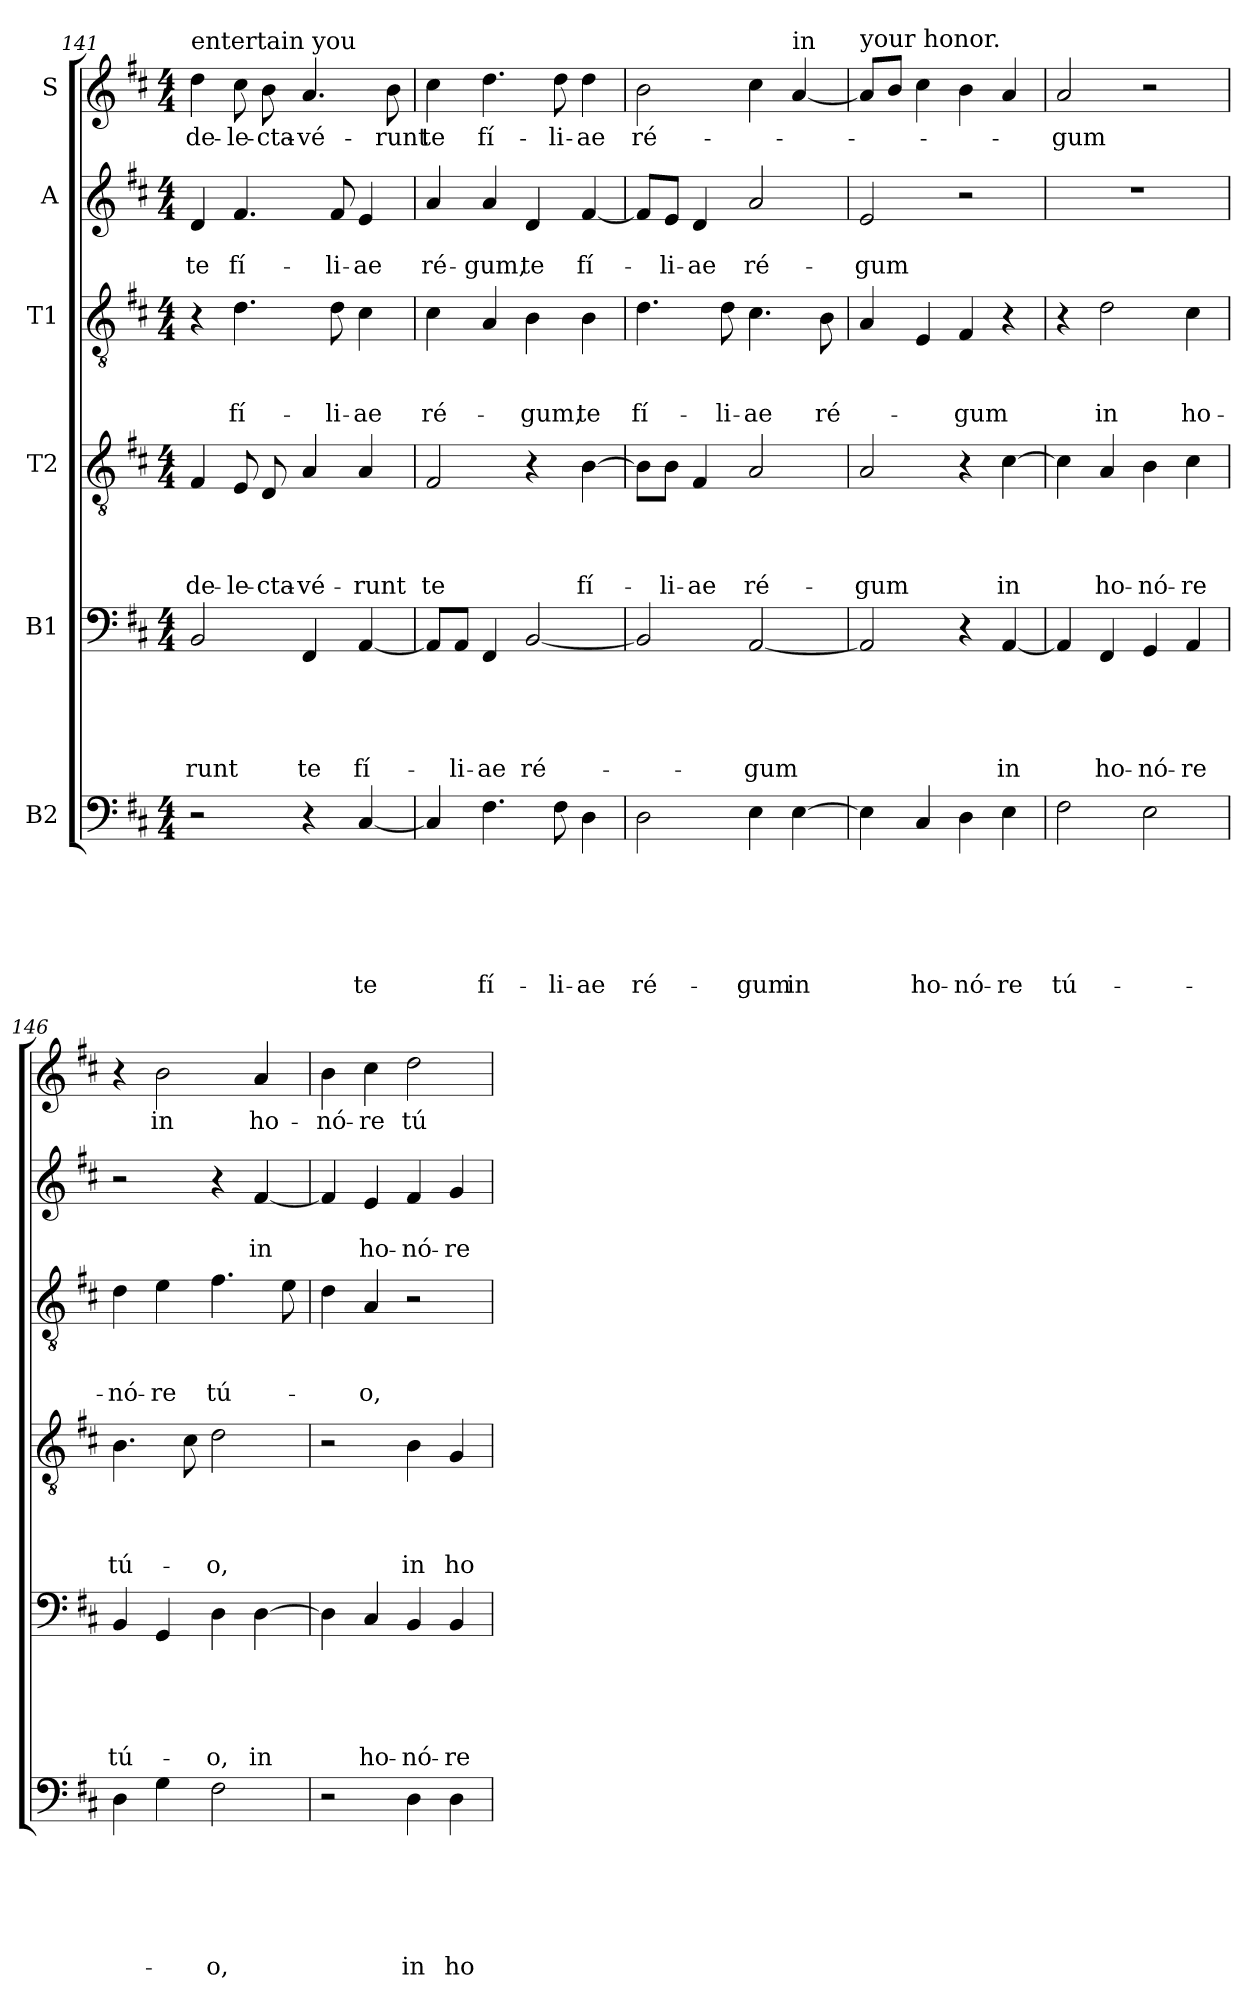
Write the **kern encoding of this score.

**kern	**text	**text	**text	**text	**text	**text	**kern	**text	**text	**text	**text	**text	**kern	**text	**text	**text	**text	**kern	**text	**text	**text	**kern	**text	**text	**kern	**text
*part6	*part6	*part6	*part6	*part6	*part6	*part6	*part5	*part5	*part5	*part5	*part5	*part5	*part4	*part4	*part4	*part4	*part4	*part3	*part3	*part3	*part3	*part2	*part2	*part2	*part1	*part1
*staff6	*staff6	*staff6	*staff6	*staff6	*staff6	*staff6	*staff5	*staff5	*staff5	*staff5	*staff5	*staff5	*staff4	*staff4	*staff4	*staff4	*staff4	*staff3	*staff3	*staff3	*staff3	*staff2	*staff2	*staff2	*staff1	*staff1
*I"B2	*	*	*	*	*	*	*I"B1	*	*	*	*	*	*I"T2	*	*	*	*	*I"T1	*	*	*	*I"A	*	*	*I"S	*
!!LO:PB:g=z
*clefF4	*	*	*	*	*	*	*clefF4	*	*	*	*	*	*clefGv2	*	*	*	*	*clefGv2	*	*	*	*clefG2	*	*	*clefG2	*
*k[f#c#]	*	*	*	*	*	*	*k[f#c#]	*	*	*	*	*	*k[f#c#]	*	*	*	*	*k[f#c#]	*	*	*	*k[f#c#]	*	*	*k[f#c#]	*
*D:	*	*	*	*	*	*	*D:	*	*	*	*	*	*D:	*	*	*	*	*D:	*	*	*	*D:	*	*	*D:	*
*M4/4	*	*	*	*	*	*	*M4/4	*	*	*	*	*	*M4/4	*	*	*	*	*M4/4	*	*	*	*M4/4	*	*	*M4/4	*
=141	=141	=141	=141	=141	=141	=141	=141	=141	=141	=141	=141	=141	=141	=141	=141	=141	=141	=141	=141	=141	=141	=141	=141	=141	=141	=141
!	!	!	!	!	!	!	!	!	!	!	!	!	!	!	!	!	!	!	!	!	!	!	!	!	!LO:TX:a:t=entertain you	!
!	!	!	!	!	!	!	!	!	!	!	!	!LO:LY:b	!	!	!	!	!LO:LY:b	!	!	!	!	!	!	!LO:LY:b	!	!LO:LY:b
2r	.	.	.	.	.	.	2BB/	.	.	.	.	-runt	4F#/	.	.	.	de-	4r	.	.	.	4d/	.	te	4dd\	de-
!	!	!	!	!	!	!	!	!	!	!	!	!	!	!	!	!	!LO:LY:b	!	!	!	!LO:LY:b	!	!	!LO:LY:b	!	!LO:LY:b
.	.	.	.	.	.	.	.	.	.	.	.	.	8E/	.	.	.	-le-	4.d\	.	.	fí-	4.f#/	.	fí-	8cc#\	-le-
!	!	!	!	!	!	!	!	!	!	!	!	!	!	!	!	!	!LO:LY:b	!	!	!	!	!	!	!	!	!LO:LY:b
.	.	.	.	.	.	.	.	.	.	.	.	.	8D/	.	.	.	-cta-	.	.	.	.	.	.	.	8b\	-cta-
!	!	!	!	!	!	!	!	!	!	!	!	!LO:LY:b	!	!	!	!	!LO:LY:b	!	!	!	!	!	!	!	!	!LO:LY:b
4r	.	.	.	.	.	.	4FF#/	.	.	.	.	te	4A/	.	.	.	-vé-	.	.	.	.	.	.	.	4.a/	-vé-
!	!	!	!	!	!	!	!	!	!	!	!	!	!	!	!	!	!	!	!	!	!LO:LY:b	!	!	!LO:LY:b	!	!
.	.	.	.	.	.	.	.	.	.	.	.	.	.	.	.	.	.	8d\	.	.	-li-	8f#/	.	-li-	.	.
!	!	!	!	!	!	!LO:LY:b	!	!	!	!	!	!LO:LY:b	!	!	!	!	!LO:LY:b	!	!	!	!LO:LY:b	!	!	!LO:LY:b	!	!
[4C#/	.	.	.	.	.	te	[4AA/	.	.	.	.	fí-	4A/	.	.	.	-runt	4c#\	.	.	-ae	4e/	.	-ae	.	.
!	!	!	!	!	!	!	!	!	!	!	!	!	!	!	!	!	!	!	!	!	!	!	!	!	!	!LO:LY:b
.	.	.	.	.	.	.	.	.	.	.	.	.	.	.	.	.	.	.	.	.	.	.	.	.	8b\	-runt
=142	=142	=142	=142	=142	=142	=142	=142	=142	=142	=142	=142	=142	=142	=142	=142	=142	=142	=142	=142	=142	=142	=142	=142	=142	=142	=142
!	!	!	!	!	!	!	!	!	!	!	!	!	!	!	!	!	!LO:LY:b	!	!	!	!LO:LY:b	!	!	!LO:LY:b	!	!LO:LY:b
4C#/]	.	.	.	.	.	.	8AA/L]	.	.	.	.	.	2F#/	.	.	.	te	4c#\	.	.	ré-	4a/	.	ré-	4cc#\	te
!	!	!	!	!	!	!	!	!	!	!	!	!LO:LY:b	!	!	!	!	!	!	!	!	!	!	!	!	!	!
.	.	.	.	.	.	.	8AA/J	.	.	.	.	-li-	.	.	.	.	.	.	.	.	.	.	.	.	.	.
!	!	!	!	!	!	!LO:LY:b	!	!	!	!	!	!LO:LY:b	!	!	!	!	!	!	!	!	!	!	!	!LO:LY:b	!	!LO:LY:b
4.F#\	.	.	.	.	.	fí-	4FF#/	.	.	.	.	-ae	.	.	.	.	.	4A/	.	.	.	4a/	.	-gum,	4.dd\	fí-
!	!	!	!	!	!	!	!	!	!	!	!	!LO:LY:b	!	!	!	!	!	!	!	!	!LO:LY:b	!	!	!LO:LY:b	!	!
.	.	.	.	.	.	.	[2BB/	.	.	.	.	ré-	4r	.	.	.	.	4B\	.	.	-gum,	4d/	.	te	.	.
!	!	!	!	!	!	!LO:LY:b	!	!	!	!	!	!	!	!	!	!	!	!	!	!	!	!	!	!	!	!LO:LY:b
8F#\	.	.	.	.	.	-li-	.	.	.	.	.	.	.	.	.	.	.	.	.	.	.	.	.	.	8dd\	-li-
!	!	!	!	!	!	!LO:LY:b	!	!	!	!	!	!	!	!	!	!	!LO:LY:b	!	!	!	!LO:LY:b	!	!	!LO:LY:b	!	!LO:LY:b
4D\	.	.	.	.	.	-ae	.	.	.	.	.	.	[4B\	.	.	.	fí-	4B\	.	.	te	[4f#/	.	fí-	4dd\	-ae
=143	=143	=143	=143	=143	=143	=143	=143	=143	=143	=143	=143	=143	=143	=143	=143	=143	=143	=143	=143	=143	=143	=143	=143	=143	=143	=143
!	!	!	!	!	!	!LO:LY:b	!	!	!	!	!	!	!	!	!	!	!	!	!	!	!LO:LY:b	!	!	!	!	!LO:LY:b
2D\	.	.	.	.	.	ré-	2BB/]	.	.	.	.	.	8B\L]	.	.	.	.	4.d\	.	.	fí-	8f#/L]	.	.	2b\	ré-
!	!	!	!	!	!	!	!	!	!	!	!	!	!	!	!	!	!LO:LY:b	!	!	!	!	!	!	!LO:LY:b	!	!
.	.	.	.	.	.	.	.	.	.	.	.	.	8B\J	.	.	.	-li-	.	.	.	.	8e/J	.	-li-	.	.
!	!	!	!	!	!	!	!	!	!	!	!	!	!	!	!	!	!LO:LY:b	!	!	!	!	!	!	!LO:LY:b	!	!
.	.	.	.	.	.	.	.	.	.	.	.	.	4F#/	.	.	.	-ae	.	.	.	.	4d/	.	-ae	.	.
!	!	!	!	!	!	!	!	!	!	!	!	!	!	!	!	!	!	!	!	!	!LO:LY:b	!	!	!	!	!
.	.	.	.	.	.	.	.	.	.	.	.	.	.	.	.	.	.	8d\	.	.	-li-	.	.	.	.	.
!	!	!	!	!	!	!LO:LY:b	!	!	!	!	!	!LO:LY:b	!	!	!	!	!LO:LY:b	!	!	!	!LO:LY:b	!	!	!LO:LY:b	!	!
4E\	.	.	.	.	.	-gum	[2AA/	.	.	.	.	-gum	2A/	.	.	.	ré-	4.c#\	.	.	-ae	2a/	.	ré-	4cc#\	.
!	!	!	!	!	!	!	!	!	!	!	!	!	!	!	!	!	!	!	!	!	!	!	!	!	!LO:TX:a:t=in	!
!	!	!	!	!	!	!LO:LY:b	!	!	!	!	!	!	!	!	!	!	!	!	!	!	!	!	!	!	!	!
[4E\	.	.	.	.	.	in	.	.	.	.	.	.	.	.	.	.	.	.	.	.	.	.	.	.	[4a/	.
!	!	!	!	!	!	!	!	!	!	!	!	!	!	!	!	!	!	!	!	!	!LO:LY:b	!	!	!	!	!
.	.	.	.	.	.	.	.	.	.	.	.	.	.	.	.	.	.	8B\	.	.	ré-	.	.	.	.	.
=144	=144	=144	=144	=144	=144	=144	=144	=144	=144	=144	=144	=144	=144	=144	=144	=144	=144	=144	=144	=144	=144	=144	=144	=144	=144	=144
!	!	!	!	!	!	!	!	!	!	!	!	!	!	!	!	!	!	!	!	!	!	!	!	!	!LO:TX:a:t=your honor.	!
!	!	!	!	!	!	!	!	!	!	!	!	!	!	!	!	!	!LO:LY:b	!	!	!	!	!	!	!LO:LY:b	!	!
4E\]	.	.	.	.	.	.	2AA/]	.	.	.	.	.	2A/	.	.	.	-gum	4A/	.	.	.	2e/	.	-gum	8a/L]	.
.	.	.	.	.	.	.	.	.	.	.	.	.	.	.	.	.	.	.	.	.	.	.	.	.	8b/J	.
!	!	!	!	!	!	!LO:LY:b	!	!	!	!	!	!	!	!	!	!	!	!	!	!	!	!	!	!	!	!
4C#/	.	.	.	.	.	ho-	.	.	.	.	.	.	.	.	.	.	.	4E/	.	.	.	.	.	.	4cc#\	.
!	!	!	!	!	!	!LO:LY:b	!	!	!	!	!	!	!	!	!	!	!	!	!	!	!LO:LY:b	!	!	!	!	!
4D\	.	.	.	.	.	-nó-	4r	.	.	.	.	.	4r	.	.	.	.	4F#/	.	.	-gum	2r	.	.	4b\	.
!	!	!	!	!	!	!LO:LY:b	!	!	!	!	!	!LO:LY:b	!	!	!	!	!LO:LY:b	!	!	!	!	!	!	!	!	!
4E\	.	.	.	.	.	-re	[4AA/	.	.	.	.	in	[4c#\	.	.	.	in	4r	.	.	.	.	.	.	4a/	.
=145	=145	=145	=145	=145	=145	=145	=145	=145	=145	=145	=145	=145	=145	=145	=145	=145	=145	=145	=145	=145	=145	=145	=145	=145	=145	=145
!	!	!	!	!	!	!LO:LY:b	!	!	!	!	!	!	!	!	!	!	!	!	!	!	!	!	!	!	!	!LO:LY:b
2F#\	.	.	.	.	.	tú-	4AA/]	.	.	.	.	.	4c#\]	.	.	.	.	4r	.	.	.	1r	.	.	2a/	-gum
!	!	!	!	!	!	!	!	!	!	!	!	!LO:LY:b	!	!	!	!	!LO:LY:b	!	!	!	!LO:LY:b	!	!	!	!	!
.	.	.	.	.	.	.	4FF#/	.	.	.	.	ho-	4A/	.	.	.	ho-	2d\	.	.	in	.	.	.	.	.
!	!	!	!	!	!	!	!	!	!	!	!	!LO:LY:b	!	!	!	!	!LO:LY:b	!	!	!	!	!	!	!	!	!
2E\	.	.	.	.	.	.	4GG/	.	.	.	.	-nó-	4B\	.	.	.	-nó-	.	.	.	.	.	.	.	2r	.
!	!	!	!	!	!	!	!	!	!	!	!	!LO:LY:b	!	!	!	!	!LO:LY:b	!	!	!	!LO:LY:b	!	!	!	!	!
.	.	.	.	.	.	.	4AA/	.	.	.	.	-re	4c#\	.	.	.	-re	4c#\	.	.	ho-	.	.	.	.	.
!!LO:PB:g=z
=146	=146	=146	=146	=146	=146	=146	=146	=146	=146	=146	=146	=146	=146	=146	=146	=146	=146	=146	=146	=146	=146	=146	=146	=146	=146	=146
!	!	!	!	!	!	!	!	!	!	!	!	!LO:LY:b	!	!	!	!	!LO:LY:b	!	!	!	!LO:LY:b	!	!	!	!	!
4D\	.	.	.	.	.	.	4BB/	.	.	.	.	tú-	4.B\	.	.	.	tú-	4d\	.	.	-nó-	2r	.	.	4r	.
!	!	!	!	!	!	!	!	!	!	!	!	!	!	!	!	!	!	!	!	!	!LO:LY:b	!	!	!	!	!LO:LY:b
4G\	.	.	.	.	.	.	4GG/	.	.	.	.	.	.	.	.	.	.	4e\	.	.	-re	.	.	.	2b\	in
.	.	.	.	.	.	.	.	.	.	.	.	.	8c#\	.	.	.	.	.	.	.	.	.	.	.	.	.
!	!	!	!	!	!	!LO:LY:b	!	!	!	!	!	!LO:LY:b	!	!	!	!	!LO:LY:b	!	!	!	!LO:LY:b	!	!	!	!	!
2F#\	.	.	.	.	.	-o,	4D\	.	.	.	.	-o,	2d\	.	.	.	-o,	4.f#\	.	.	tú-	4r	.	.	.	.
!	!	!	!	!	!	!	!	!	!	!	!	!LO:LY:b	!	!	!	!	!	!	!	!	!	!	!	!LO:LY:b	!	!LO:LY:b
.	.	.	.	.	.	.	[4D\	.	.	.	.	in	.	.	.	.	.	.	.	.	.	[4f#/	.	in	4a/	ho-
.	.	.	.	.	.	.	.	.	.	.	.	.	.	.	.	.	.	8e\	.	.	.	.	.	.	.	.
=147	=147	=147	=147	=147	=147	=147	=147	=147	=147	=147	=147	=147	=147	=147	=147	=147	=147	=147	=147	=147	=147	=147	=147	=147	=147	=147
!	!	!	!	!	!	!	!	!	!	!	!	!	!	!	!	!	!	!	!	!	!	!	!	!	!	!LO:LY:b
2r	.	.	.	.	.	.	4D\]	.	.	.	.	.	2r	.	.	.	.	4d\	.	.	.	4f#/]	.	.	4b\	-nó-
!	!	!	!	!	!	!	!	!	!	!	!	!LO:LY:b	!	!	!	!	!	!	!	!	!LO:LY:b	!	!	!LO:LY:b	!	!LO:LY:b
.	.	.	.	.	.	.	4C#/	.	.	.	.	ho-	.	.	.	.	.	4A/	.	.	-o,	4e/	.	ho-	4cc#\	-re
!	!	!	!	!	!	!LO:LY:b	!	!	!	!	!	!LO:LY:b	!	!	!	!	!LO:LY:b	!	!	!	!	!	!	!LO:LY:b	!	!LO:LY:b
4D\	.	.	.	.	.	in	4BB/	.	.	.	.	-nó-	4B\	.	.	.	in	2r	.	.	.	4f#/	.	-nó-	2dd\	tú-
!	!	!	!	!	!	!LO:LY:b	!	!	!	!	!	!LO:LY:b	!	!	!	!	!LO:LY:b	!	!	!	!	!	!	!LO:LY:b	!	!
4D\	.	.	.	.	.	ho-	4BB/	.	.	.	.	-re	4G/	.	.	.	ho-	.	.	.	.	4g/	.	-re	.	.
=	=	=	=	=	=	=	=	=	=	=	=	=	=	=	=	=	=	=	=	=	=	=	=	=	=	=
*-	*-	*-	*-	*-	*-	*-	*-	*-	*-	*-	*-	*-	*-	*-	*-	*-	*-	*-	*-	*-	*-	*-	*-	*-	*-	*-
